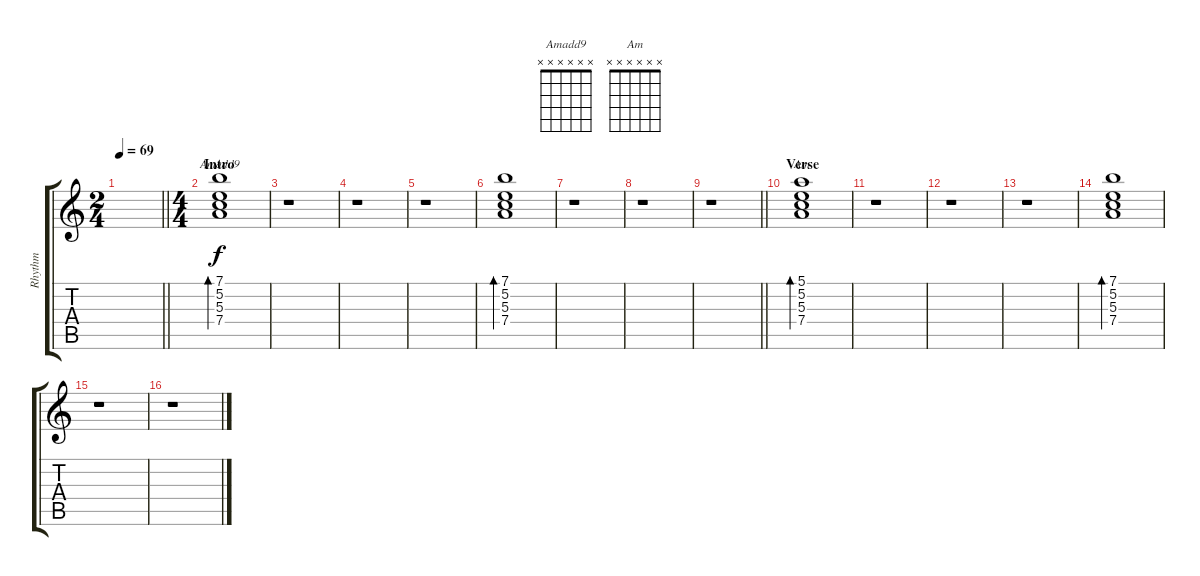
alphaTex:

\track ("Rhythm" "Rhythm") {instrument electricguitarjazz}
\staff {score tabs}
\tuning (E4 B3 G3 D3 A2 E2) {hide}
\chord ("Amadd9" x x x x x x)
\chord ("Am" x x x x x x)
\ts (2 4)
\tempo 69
\clef g2
\barLineRight lightlight
\ks c
|
\ts (4 4)
\section ("" "Intro")
(7.1 5.2 5.3 7.4).1{bd 240 ch "Amadd9"} |
r.1 |
r.1 |
r.1 |
(7.1 5.2 5.3 7.4).1{bd 240} |
r.1 |
r.1 |
\barLineRight lightlight
r.1 |
\section ("" "Verse")
(5.1 5.2 5.3 7.4).1{bd 240 ch "Am"} |
r.1 |
r.1 |
r.1 |
(7.1 5.2 5.3 7.4).1{bd 240} |
r.1 |
r.1
